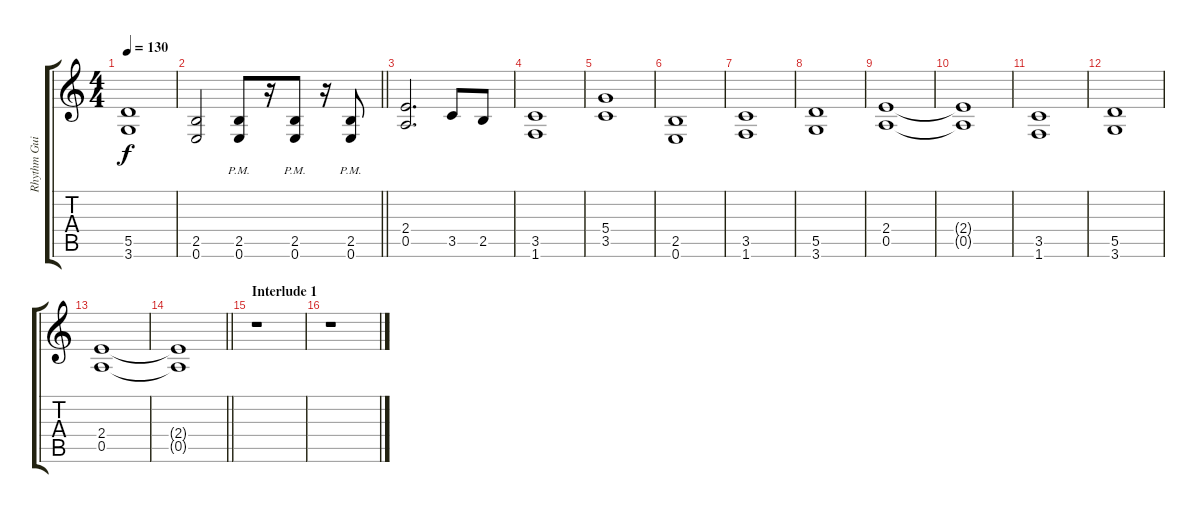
\track ("Rhythm Guitar 2: Tapani Kangas" "Rhythm Gui") {instrument acousticguitarnylon}
\staff {score tabs}
\tuning (E4 B3 G3 D3 A2 E2) {hide}
\ts (4 4)
\tempo 130
\clef g2
\ks aminor
(5.5 3.6).1{dy f} |
\barLineRight lightlight
(2.5 0.6).2 (2.5{pm} 0.6{pm}).8 r.16 (2.5{pm} 0.6{pm}).8 r.16 (2.5{pm} 0.6{pm}).8 |
(2.4 0.5).2{d} 3.5.8 2.5.8 |
(3.5 1.6).1 |
(5.4 3.5).1 |
(2.5 0.6).1 |
(3.5 1.6).1 |
(5.5 3.6).1 |
(2.4 0.5).1 |
(2.4{t} 0.5{t}).1 |
(3.5 1.6).1 |
(5.5 3.6).1 |
(2.4 0.5).1 |
\barLineRight lightlight
(2.4{t} 0.5{t}).1 |
\section ("" "Interlude 1")
r.1 |
r.1
